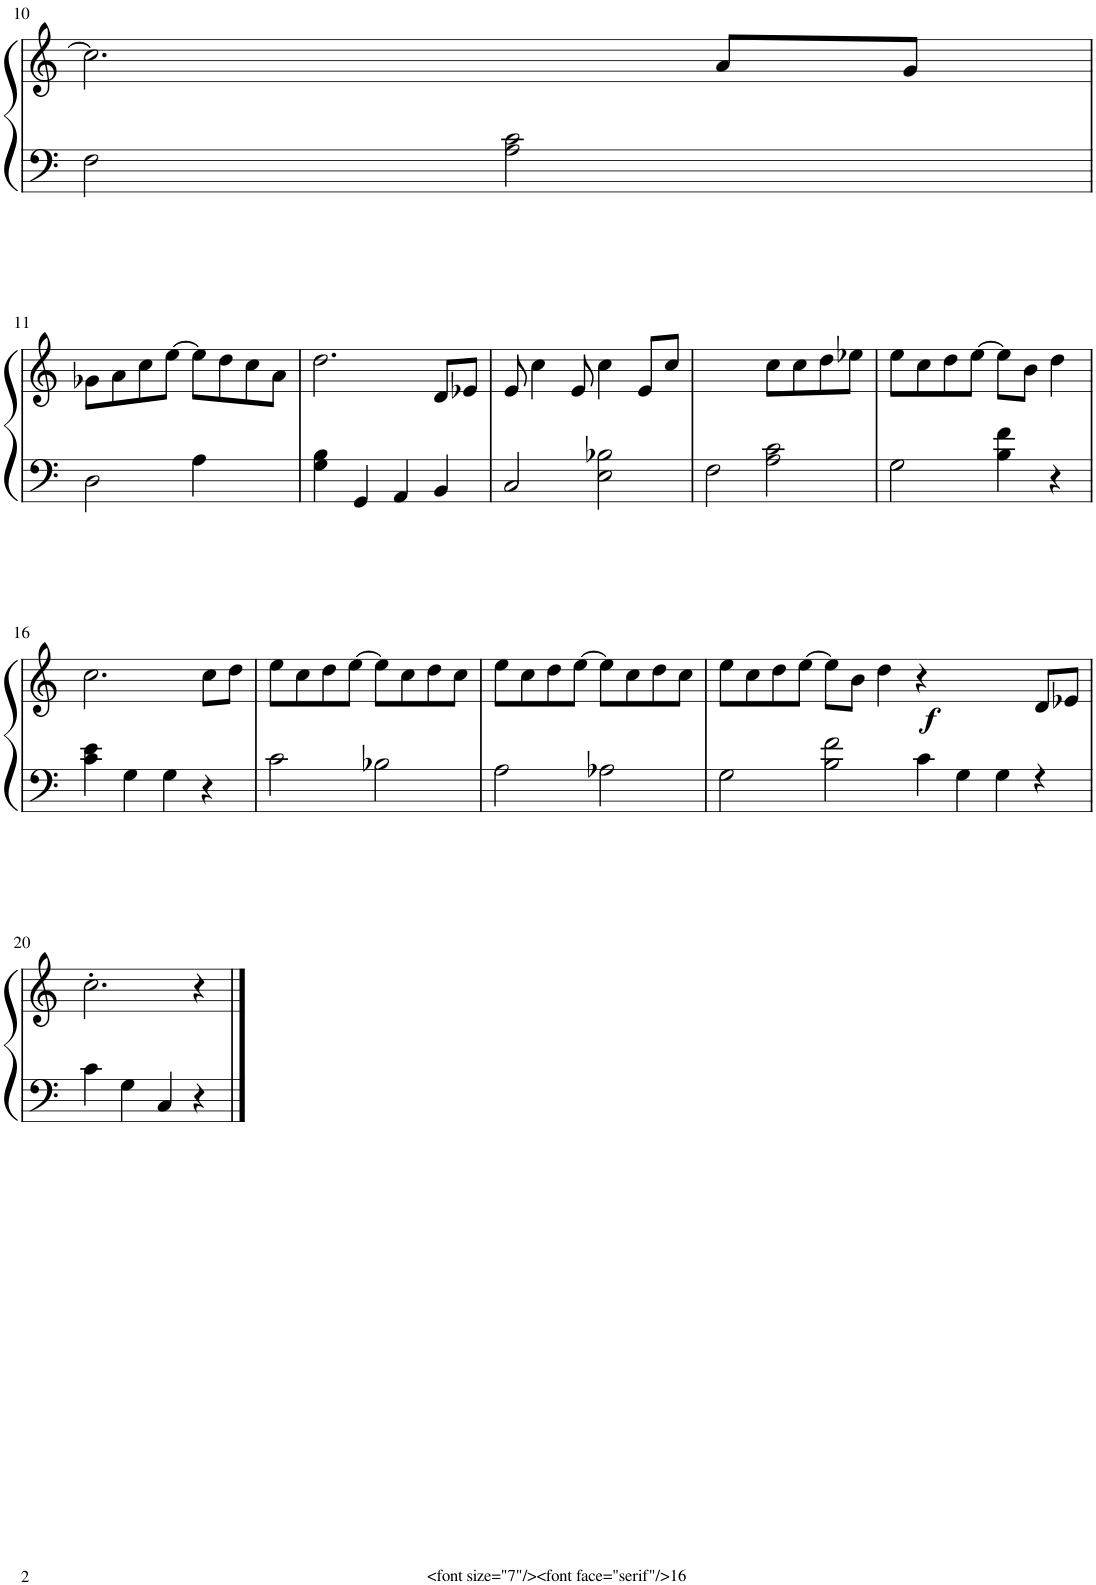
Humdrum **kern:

**kern	**kern	**dynam
*part1	*part1	*part1
*staff2	*staff1	*staff1/2
*I"Piano	*	*
*I'Pno	*	*
!!LO:PB:g=z
*clefF4	*clefG2	*
*k[]	*k[]	*
*M2/2	*M2/2	*
=10	=10	=10
2F\	2.cc\]	.
2A\ 2c\	.	.
.	8a/L	.
.	8g/J	.
!!LO:LB:g=z
=11	=11	=11
2D\	8g-X\L	.
.	8a\	.
.	8cc\	.
.	[8ee\J	.
4A\	8ee\L]	.
.	8dd\	.
4ryy	8cc\	.
.	8a\J	.
=12	=12	=12
4G\ 4B\	2.dd\	.
4GG/	.	.
4AA/	.	.
4BB/	8d/L	.
.	8e-X/J	.
=13	=13	=13
2C/	8e/	.
.	4cc\	.
.	8e/	.
2E\ 2B-X\	4cc\	.
.	8e/L	.
.	8cc/J	.
=14	=14	=14
*^	*	*
2F\	2ryy	2ryy	.
2A\ 2c\	2ryy	8cc\L	.
.	.	8cc\	.
.	.	8dd\	.
.	.	8ee-X\J	.
*v	*v	*	*
=15	=15	=15
2G\	8ee\L	.
.	8cc\	.
.	8dd\	.
.	[8ee\J	.
4B\ 4f\	8ee\L]	.
.	8b\J	.
4r	4dd\	.
!!LO:LB:g=z
=16	=16	=16
4c\ 4e\	2.cc\	.
4G\	.	.
4G\	.	.
4r	8cc\L	.
.	8dd\J	.
=17	=17	=17
2c\	8ee\L	.
.	8cc\	.
.	8dd\	.
.	[8ee\J	.
2B-X\	8ee\L]	.
.	8cc\	.
.	8dd\	.
.	8cc\J	.
=18	=18	=18
2A\	8ee\L	.
.	8cc\	.
.	8dd\	.
.	[8ee\J	.
2A-X\	8ee\L]	.
.	8cc\	.
.	8dd\	.
.	8cc\J	.
=19	=19	=19
*^	*^	*
4ryy	2G\	8ee\L	1..ryy	.
.	.	8cc\	.	.
.	.	8dd\	.	.
.	.	[8ee\J	.	.
.	2B\ 2f\	8ee\L]	.	.
.	.	8b\J	.	.
.	.	4dd\	.	.
!	!	!	!	!LO:DY:b
.	4c\	4r	.	f
4G\	2.ryy	2ryy	.	.
4G\	.	.	.	.
4ryy	.	4r	8d/L	.
.	.	.	8e-X/J	.
*v	*v	*	*	*
*	*v	*v	*
!!LO:LB:g=z
=20	=20	=20
4c\	2.cc'\	.
4G\	.	.
4C/	.	.
4r	4r	.
==	==	==
*-	*-	*-
